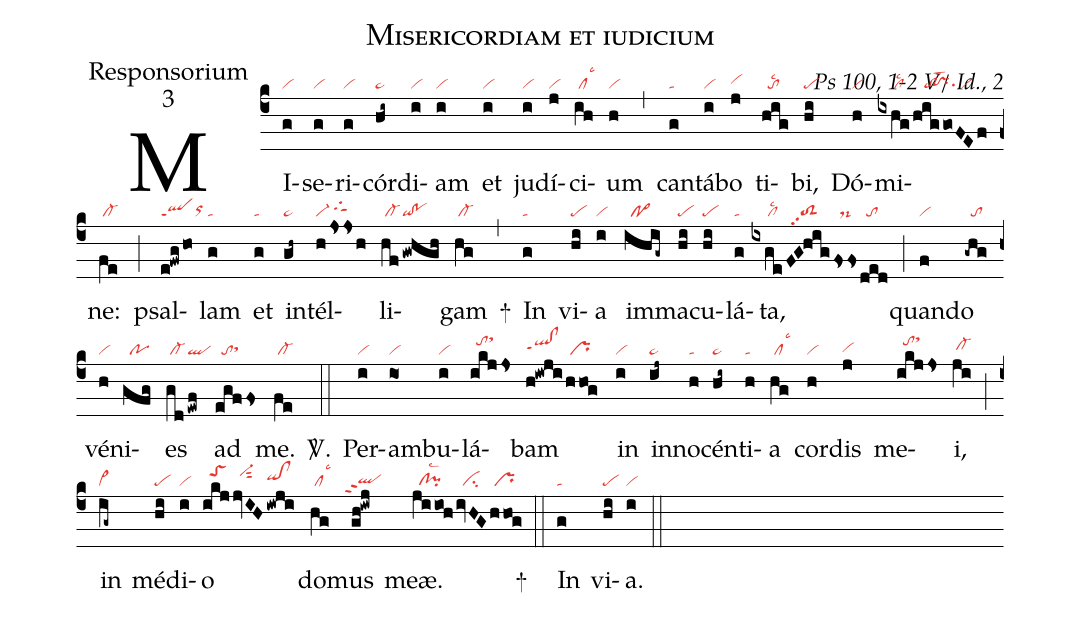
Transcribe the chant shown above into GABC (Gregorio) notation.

name:Misericordiam et iudicium;
office-part:Responsorium;
mode:3;
commentary:Ps 100, 1-2 V/ Id., 2;
nabc-lines:1;
%%
(c4)
MI(g|vi)se(g|vi)ri(g|vi)cór(hi~|pe~)di(i|vi)am(i|vi) et(i|vi) ju(i|vi)dí(j|vi)ci(ih|/cllsc3)um(h|vi) (,)
can(g|ta)tá(i|vi)bo(j|vihh) ti(hig|//tolsc2)bi,(hi|pe) Dó(h|vi)mi(ixhg|/////cllsc2|/higgoFEf|///to!prsu1lst2/vi)ne:(fe|/cl-) (;)
psal(e!fwg/ho|qlppt1orhh)lam(g|ta) et(g|ta) in(gh~|pe~)tél(hjssh|vi-/tgShi)li(hf|/cl-|!gwhgh|qi!po)gam(hg|/cl-) +(,)
In(g|ta) vi(hi|pe)a(i|vi) im(ihig~|//po>)ma(hi|pe)cu(hi|pe)lá(g|ta)ta,(ixge|/////cllsc2|/FG!hig|//toS2pp2|fss|//ds-|ded|//to) (;)
quan(f|vi)do(-ghg|//to) vé(h|vi)ni(gfg|//po)es(gd|/cl-|!ewf|ql) ad(egffs|//tosthh) me.(fe|/cl-) <sp>V/</sp>.(::)
Per(i|vi)am(io|vi)bu(i|vi)lá(ikjjs|//tohjsthl)bam(h!iwji|qlhh!clhhppt1|/hhog|/pr) in(i|vi) in(ij~|pe~)no(h|ta)cén(hi~|pe~)ti(h|ta)a(hg|/cllsc3) cor(h|vi)dis(j|vihg) me(ikjjs|//tohjsthl)i,(ji|/cl-hh) (;)
in(ig~|cl~) mé(hi|pe)di(i|vi)o(ikj|//toShj|jvIH|//vi-hjsut2|/iwji|qihh!clhh) do(hg|/cllsc3)mus(gh!iwj|``qlhgppt2) meæ.(jiioh|//cl!pilsc2|/ivHG|//ci|hhog|/pr) +(::)
In(g|ta) vi(hi|pe)a.(i|vi) (::)
